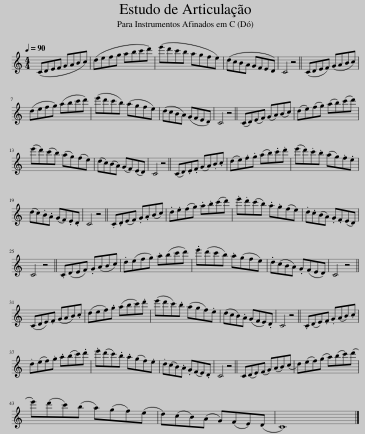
X:1
L:1/8
Q:1/4=90
M:4/4
I:linebreak $
K:C
V:1 treble
V:1
 (CDEF GABc) | (defg abc'd') | (e'd'c'b agfe) | (dcBA GFED) | C4 z4 || %5
 (CDEF) (GABc) |$ (defg) (abc'd') | (e'd'c'b) (agfe) | (dcBA) (GFED) | C4 z4 || %10
 (CD)(EF) (GA)(Bc) | (de)(fg) (ab)(c'd') |$ (e'd')(c'b) (ag)(fe) | (dc)(BA) (GF)(ED) | C4 z4 || %15
 (CD).E.F (GA).B.c | (de).f.g (ab).c'.d' | (e'd').c'.b (ag).f.e |$ (dc).B.A (GF).E.D | C4 z4 || %20
 .C.D(EF) .G.A(Bc) | .d.e(fg) .a.b(c'd') | .e'.d'(c'b) .a.g(fe) | .d.c(BA) .G.F(ED) |$ C4 z4 || %25
 .C(DEF) .G(ABc) | .d(efg) .a(bc'd') | .e'(d'c'b) .a(gfe) | .d(cBA) .G(FED) | C4 z4 ||$ %30
 (CDE).F (GAB).c | (def).g (abc').d' | (e'd'c').b (agf).e | (dcB).A (GFE).D | C4 z4 || %35
 .C(DE).F .G(AB).c |$ .d(ef).g .a(bc').d' | .e'(d'c').b .a(gf).e | .d(cB).A .G(FE).D | C4 z4 || %40
 C(DE)(F G)(AB)(c | d)(ef)(g a)(bc')(d' |$ e')(d'c')(b a)(gf)(e | d)(cB)(A G)(FE)(D | C8) |] %45
